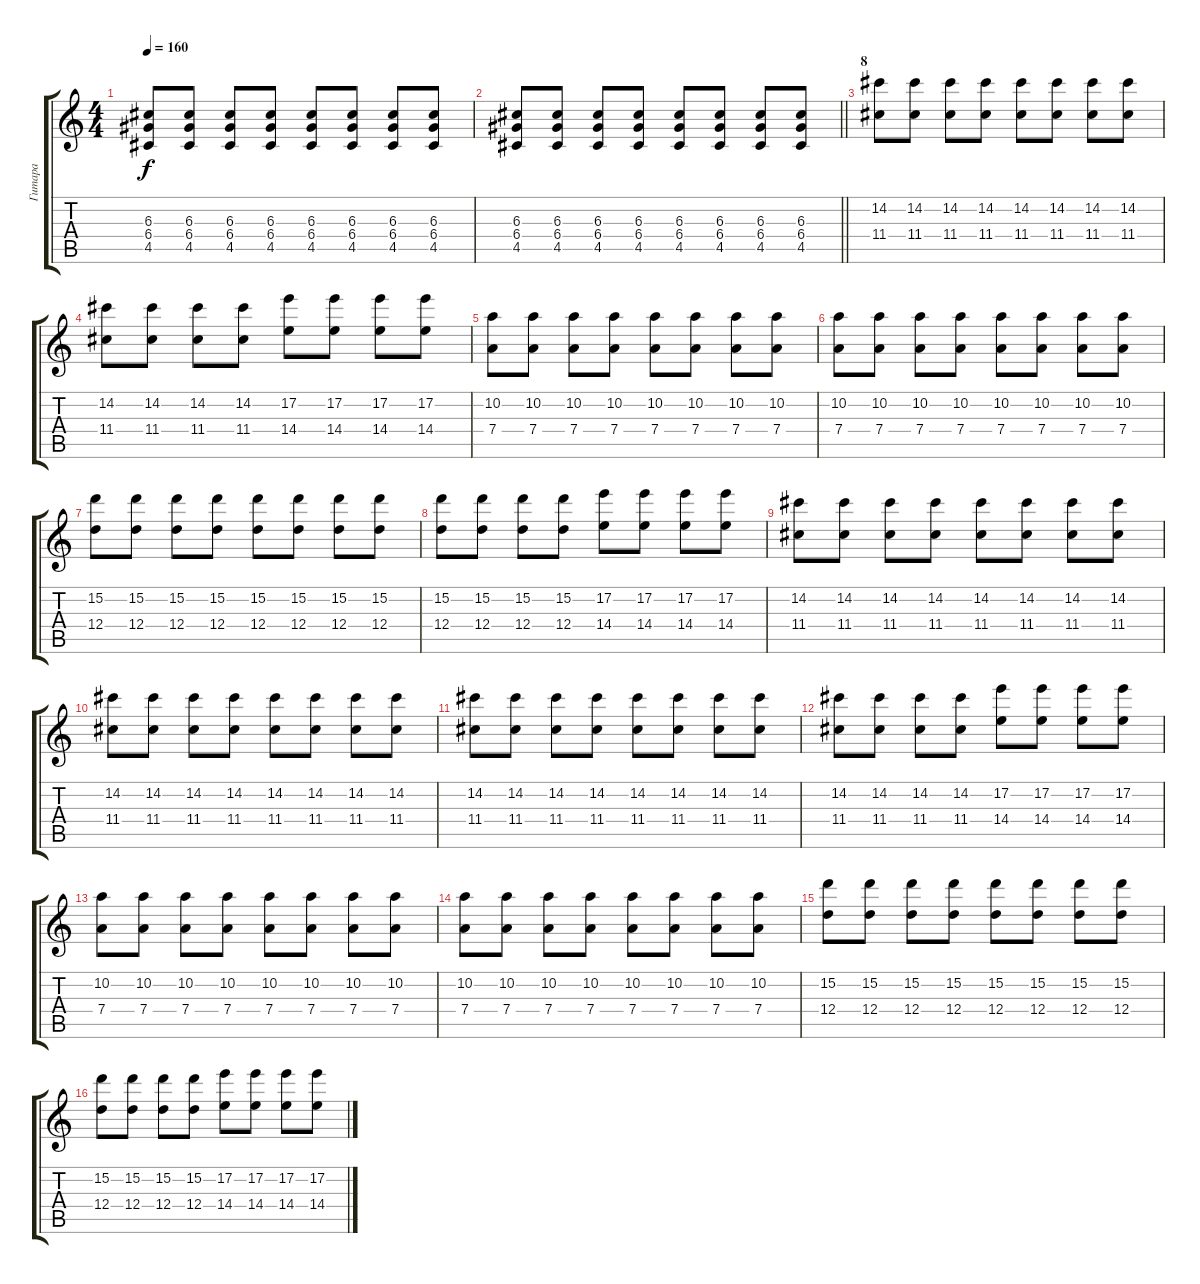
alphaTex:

\track ("Гитара" "Гитара") {instrument distortionguitar}
\staff {score tabs}
\tuning (E4 B3 G3 D3 A2 E2) {hide}
\ts (4 4)
\tempo 160
\clef g2
\ks c
(6.3 6.4 4.5).8{dy f} (6.3 6.4 4.5).8 (6.3 6.4 4.5).8 (6.3 6.4 4.5).8 (6.3 6.4 4.5).8 (6.3 6.4 4.5).8 (6.3 6.4 4.5).8 (6.3 6.4 4.5).8 |
\barLineRight lightlight
(6.3 6.4 4.5).8 (6.3 6.4 4.5).8 (6.3 6.4 4.5).8 (6.3 6.4 4.5).8 (6.3 6.4 4.5).8 (6.3 6.4 4.5).8 (6.3 6.4 4.5).8 (6.3 6.4 4.5).8 |
\section ("" "8")
(14.2 11.4).8{balance 8} (14.2 11.4).8 (14.2 11.4).8 (14.2 11.4).8 (14.2 11.4).8 (14.2 11.4).8 (14.2 11.4).8 (14.2 11.4).8 |
(14.2 11.4).8 (14.2 11.4).8 (14.2 11.4).8 (14.2 11.4).8 (17.2 14.4).8 (17.2 14.4).8 (17.2 14.4).8 (17.2 14.4).8 |
(10.2 7.4).8 (10.2 7.4).8 (10.2 7.4).8 (10.2 7.4).8 (10.2 7.4).8 (10.2 7.4).8 (10.2 7.4).8 (10.2 7.4).8 |
(10.2 7.4).8 (10.2 7.4).8 (10.2 7.4).8 (10.2 7.4).8 (10.2 7.4).8 (10.2 7.4).8 (10.2 7.4).8 (10.2 7.4).8 |
(15.2 12.4).8 (15.2 12.4).8 (15.2 12.4).8 (15.2 12.4).8 (15.2 12.4).8 (15.2 12.4).8 (15.2 12.4).8 (15.2 12.4).8 |
(15.2 12.4).8 (15.2 12.4).8 (15.2 12.4).8 (15.2 12.4).8 (17.2 14.4).8 (17.2 14.4).8 (17.2 14.4).8 (17.2 14.4).8 |
(14.2 11.4).8 (14.2 11.4).8 (14.2 11.4).8 (14.2 11.4).8 (14.2 11.4).8 (14.2 11.4).8 (14.2 11.4).8 (14.2 11.4).8 |
(14.2 11.4).8 (14.2 11.4).8 (14.2 11.4).8 (14.2 11.4).8 (14.2 11.4).8 (14.2 11.4).8 (14.2 11.4).8 (14.2 11.4).8 |
(14.2 11.4).8 (14.2 11.4).8 (14.2 11.4).8 (14.2 11.4).8 (14.2 11.4).8 (14.2 11.4).8 (14.2 11.4).8 (14.2 11.4).8 |
(14.2 11.4).8 (14.2 11.4).8 (14.2 11.4).8 (14.2 11.4).8 (17.2 14.4).8 (17.2 14.4).8 (17.2 14.4).8 (17.2 14.4).8 |
(10.2 7.4).8 (10.2 7.4).8 (10.2 7.4).8 (10.2 7.4).8 (10.2 7.4).8 (10.2 7.4).8 (10.2 7.4).8 (10.2 7.4).8 |
(10.2 7.4).8 (10.2 7.4).8 (10.2 7.4).8 (10.2 7.4).8 (10.2 7.4).8 (10.2 7.4).8 (10.2 7.4).8 (10.2 7.4).8 |
(15.2 12.4).8 (15.2 12.4).8 (15.2 12.4).8 (15.2 12.4).8 (15.2 12.4).8 (15.2 12.4).8 (15.2 12.4).8 (15.2 12.4).8 |
(15.2 12.4).8 (15.2 12.4).8 (15.2 12.4).8 (15.2 12.4).8 (17.2 14.4).8 (17.2 14.4).8 (17.2 14.4).8 (17.2 14.4).8
